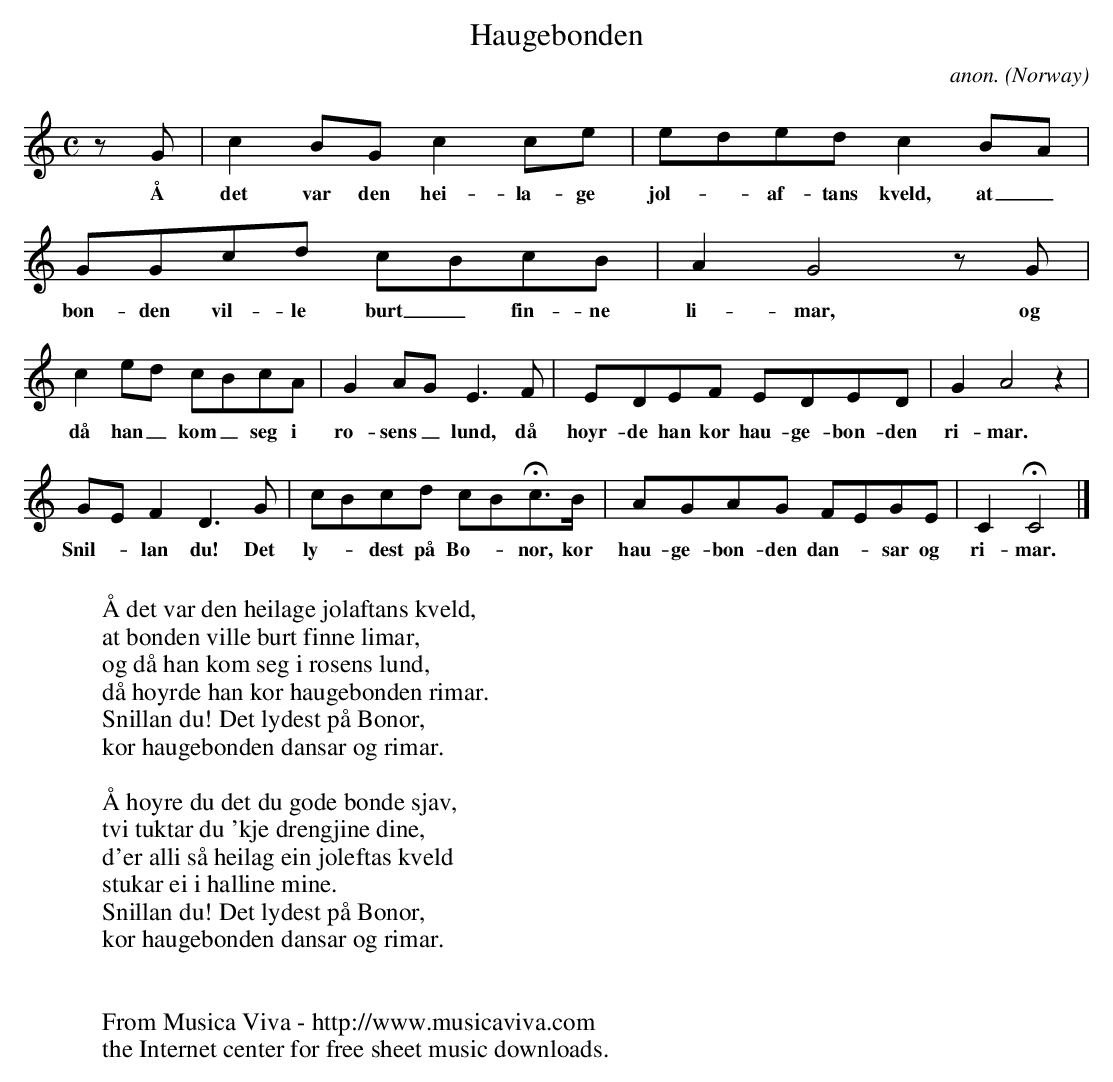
X:1
T:Haugebonden
C:anon.
O:Norway
M:C
L:1/8
K:C
zG|c2BGc2ce|ededc2BA|GGcd cBcB|A2G4zG|
w:\AA det var den hei-la-ge jol--af-tans kveld, at_ bon-den vil-le burt_ fin-ne li-mar, og
c2ed cBcA|G2AGE3F|EDEF EDED|G2A4z2|
w:d\aa han_ kom_ seg i ro-sens_ lund, d\aa h\oyr-de han kor hau-ge-bon-den ri-mar.
GEF2D3G|cBcd cBHc>B|AGAG FEGE|C2HC4|]
w:Snil--lan du! Det ly--dest p\aa Bo--nor, kor hau-ge-bon-den dan--sar og ri-mar.
W:
W:\AA det var den heilage jolaftans kveld,
W:at bonden ville burt finne limar,
W:og d\aa han kom seg i rosens lund,
W:d\aa h\oyrde han kor haugebonden rimar.
W:  Snillan du! Det lydest p\aa Bonor,
W:  kor haugebonden dansar og rimar.
W:
W:\AA h\oyre du det du gode bonde sjav,
W:tvi tuktar du 'kje drengjine dine,
W:d'er alli s\aa heilag ein joleftas kveld
W:stukar ei i halline mine.
W:  Snillan du! Det lydest p\aa Bonor,
W:  kor haugebonden dansar og rimar.
W:
W:
W:  From Musica Viva - http://www.musicaviva.com
W:  the Internet center for free sheet music downloads.
